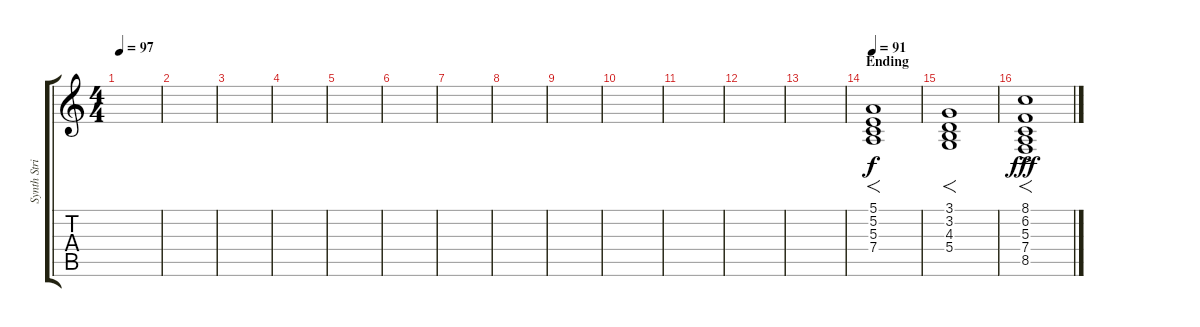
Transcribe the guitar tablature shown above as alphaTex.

\track ("Synth String Ensemble" "Synth Stri") {instrument stringensemble1}
\staff {score tabs}
\tuning (E4 B3 G3 D3 A2 E2) {hide}
\ts (4 4)
\tempo 97
\clef g2
\ks c
|
|
|
|
|
|
|
|
|
|
|
|
|
\section ("" "Ending")
\tempo 91
(5.1 5.2 5.3 7.4).1{f} |
(3.1 3.2 4.3 5.4).1{f} |
(8.1{ac} 6.2 5.3 7.4 8.5).1{f dy fff}
